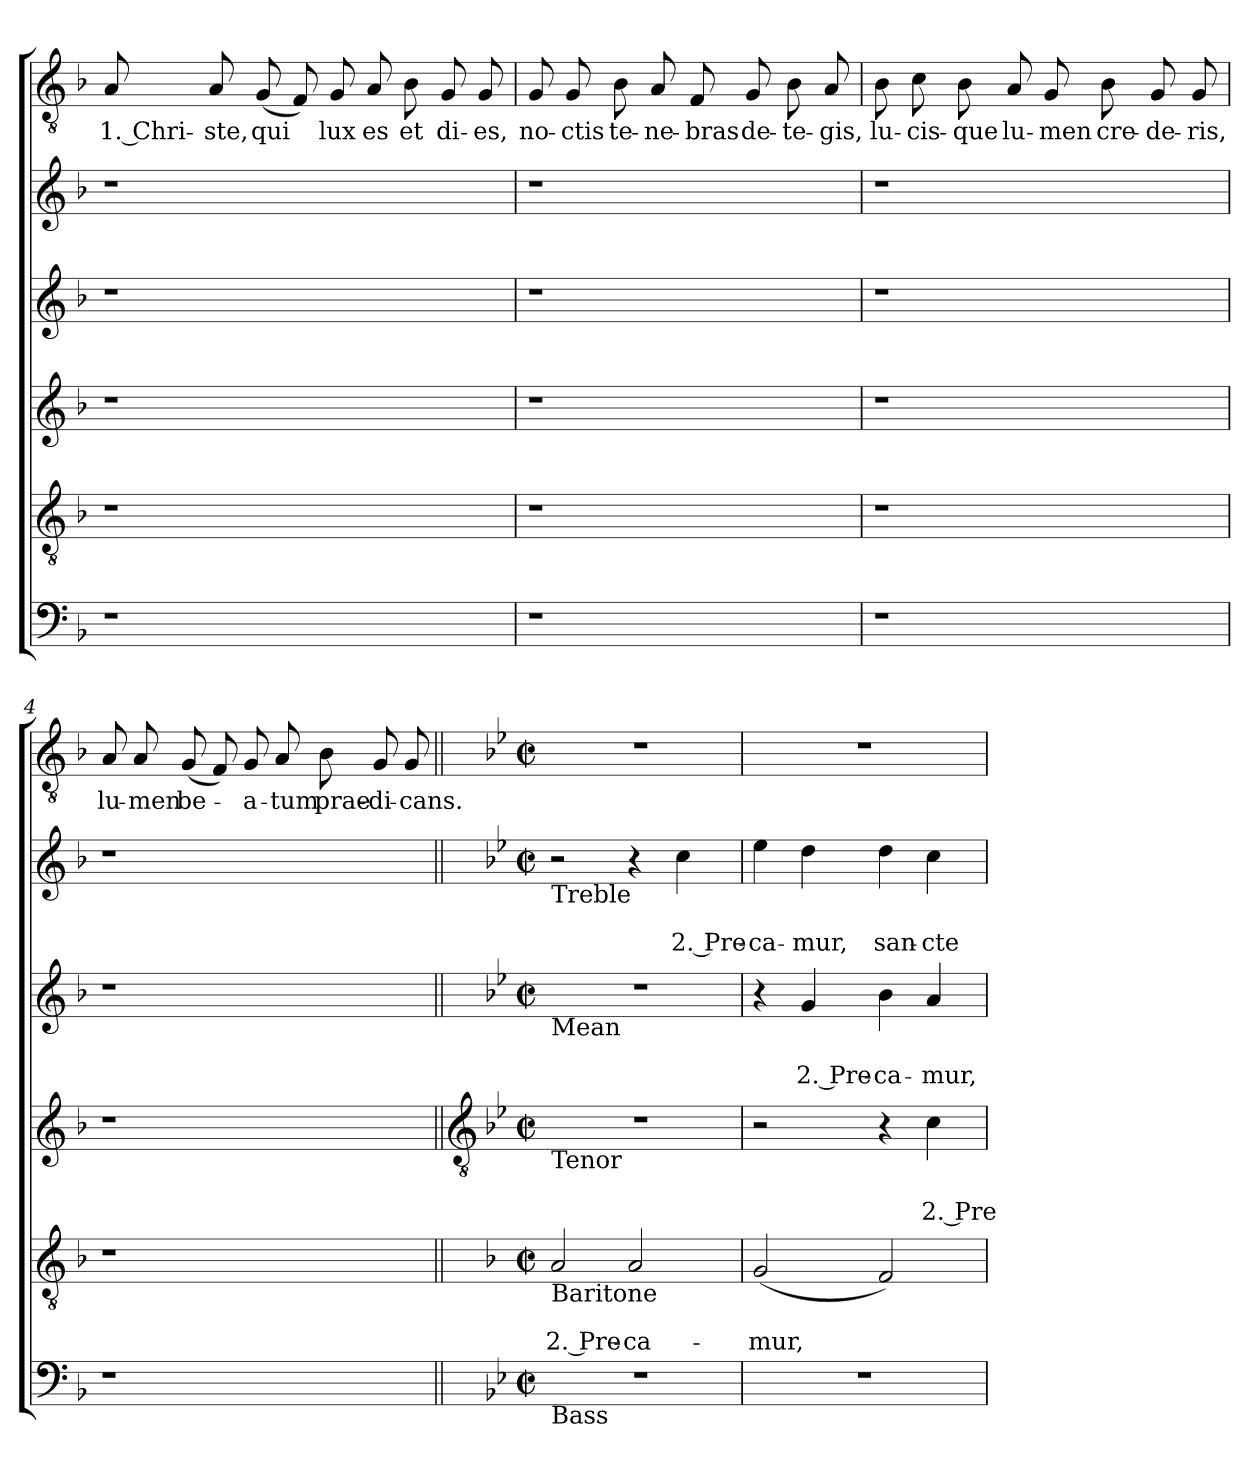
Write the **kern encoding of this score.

**kern	**kern	**text	**text	**kern	**text	**text	**kern	**text	**text	**kern	**text	**text	**kern	**text
*part6	*part5	*part5	*part5	*part4	*part4	*part4	*part3	*part3	*part3	*part2	*part2	*part2	*part1	*part1
*staff6	*staff5	*staff5	*staff5	*staff4	*staff4	*staff4	*staff3	*staff3	*staff3	*staff2	*staff2	*staff2	*staff1	*staff1
*clefF4	*clefGv2	*	*	*clefG2	*	*	*clefG2	*	*	*clefG2	*	*	*clefGv2	*
*k[b-]	*k[b-]	*	*	*k[b-]	*	*	*k[b-]	*	*	*k[b-]	*	*	*k[b-]	*
*d:	*d:	*	*	*d:	*	*	*d:	*	*	*d:	*	*	*d:	*
=1	=1	=1	=1	=1	=1	=1	=1	=1	=1	=1	=1	=1	=1	=1
!	!	!	!	!	!	!	!	!	!	!	!	!	!	!LO:LY:b
1r	1r	.	.	1r	.	.	1r	.	.	1r	.	.	8A	1. Chri-
!	!	!	!	!	!	!	!	!	!	!	!	!	!	!LO:LY:b
.	.	.	.	.	.	.	.	.	.	.	.	.	8A	-ste,
!	!	!	!	!	!	!	!	!	!	!	!	!	!	!LO:LY:b
.	.	.	.	.	.	.	.	.	.	.	.	.	(<8G	qui
.	.	.	.	.	.	.	.	.	.	.	.	.	8F)	.
!	!	!	!	!	!	!	!	!	!	!	!	!	!	!LO:LY:b
.	.	.	.	.	.	.	.	.	.	.	.	.	8G	lux
!	!	!	!	!	!	!	!	!	!	!	!	!	!	!LO:LY:b
.	.	.	.	.	.	.	.	.	.	.	.	.	8A	es
!	!	!	!	!	!	!	!	!	!	!	!	!	!	!LO:LY:b
.	.	.	.	.	.	.	.	.	.	.	.	.	8B-	et
!	!	!	!	!	!	!	!	!	!	!	!	!	!	!LO:LY:b
.	.	.	.	.	.	.	.	.	.	.	.	.	8G	di-
!	!	!	!	!	!	!	!	!	!	!	!	!	!	!LO:LY:b
8ryy	8ryy	.	.	8ryy	.	.	8ryy	.	.	8ryy	.	.	8G	-es,
=2	=2	=2	=2	=2	=2	=2	=2	=2	=2	=2	=2	=2	=2	=2
!	!	!	!	!	!	!	!	!	!	!	!	!	!	!LO:LY:b
1r	1r	.	.	1r	.	.	1r	.	.	1r	.	.	8G	no-
!	!	!	!	!	!	!	!	!	!	!	!	!	!	!LO:LY:b
.	.	.	.	.	.	.	.	.	.	.	.	.	8G	-ctis
!	!	!	!	!	!	!	!	!	!	!	!	!	!	!LO:LY:b
.	.	.	.	.	.	.	.	.	.	.	.	.	8B-	te-
!	!	!	!	!	!	!	!	!	!	!	!	!	!	!LO:LY:b
.	.	.	.	.	.	.	.	.	.	.	.	.	8A	-ne-
!	!	!	!	!	!	!	!	!	!	!	!	!	!	!LO:LY:b
.	.	.	.	.	.	.	.	.	.	.	.	.	8F	-bras
!	!	!	!	!	!	!	!	!	!	!	!	!	!	!LO:LY:b
.	.	.	.	.	.	.	.	.	.	.	.	.	8G	de-
!	!	!	!	!	!	!	!	!	!	!	!	!	!	!LO:LY:b
.	.	.	.	.	.	.	.	.	.	.	.	.	8B-	-te-
!	!	!	!	!	!	!	!	!	!	!	!	!	!	!LO:LY:b
.	.	.	.	.	.	.	.	.	.	.	.	.	8A	-gis,
!!LO:LB:g=z
=3	=3	=3	=3	=3	=3	=3	=3	=3	=3	=3	=3	=3	=3	=3
!	!	!	!	!	!	!	!	!	!	!	!	!	!	!LO:LY:b
1r	1r	.	.	1r	.	.	1r	.	.	1r	.	.	8B-	lu-
!	!	!	!	!	!	!	!	!	!	!	!	!	!	!LO:LY:b
.	.	.	.	.	.	.	.	.	.	.	.	.	8c	-cis-
!	!	!	!	!	!	!	!	!	!	!	!	!	!	!LO:LY:b
.	.	.	.	.	.	.	.	.	.	.	.	.	8B-	-que
!	!	!	!	!	!	!	!	!	!	!	!	!	!	!LO:LY:b
.	.	.	.	.	.	.	.	.	.	.	.	.	8A	lu-
!	!	!	!	!	!	!	!	!	!	!	!	!	!	!LO:LY:b
.	.	.	.	.	.	.	.	.	.	.	.	.	8G	-men
!	!	!	!	!	!	!	!	!	!	!	!	!	!	!LO:LY:b
.	.	.	.	.	.	.	.	.	.	.	.	.	8B-	cre-
!	!	!	!	!	!	!	!	!	!	!	!	!	!	!LO:LY:b
.	.	.	.	.	.	.	.	.	.	.	.	.	8G	-de-
!	!	!	!	!	!	!	!	!	!	!	!	!	!	!LO:LY:b
.	.	.	.	.	.	.	.	.	.	.	.	.	8G	-ris,
=4	=4	=4	=4	=4	=4	=4	=4	=4	=4	=4	=4	=4	=4	=4
!	!	!	!	!	!	!	!	!	!	!	!	!	!	!LO:LY:b
1r	1r	.	.	1r	.	.	1r	.	.	1r	.	.	8A	lu-
!	!	!	!	!	!	!	!	!	!	!	!	!	!	!LO:LY:b
.	.	.	.	.	.	.	.	.	.	.	.	.	8A	-men
!	!	!	!	!	!	!	!	!	!	!	!	!	!	!LO:LY:b
.	.	.	.	.	.	.	.	.	.	.	.	.	(<8G	be-
.	.	.	.	.	.	.	.	.	.	.	.	.	8F)	.
!	!	!	!	!	!	!	!	!	!	!	!	!	!	!LO:LY:b
.	.	.	.	.	.	.	.	.	.	.	.	.	8G	-a-
!	!	!	!	!	!	!	!	!	!	!	!	!	!	!LO:LY:b
.	.	.	.	.	.	.	.	.	.	.	.	.	8A	-tum
!	!	!	!	!	!	!	!	!	!	!	!	!	!	!LO:LY:b
.	.	.	.	.	.	.	.	.	.	.	.	.	8B-	prae-
!	!	!	!	!	!	!	!	!	!	!	!	!	!	!LO:LY:b
.	.	.	.	.	.	.	.	.	.	.	.	.	8G	-di-
!	!	!	!	!	!	!	!	!	!	!	!	!	!	!LO:LY:b
8ryy	8ryy	.	.	8ryy	.	.	8ryy	.	.	8ryy	.	.	8G	-cans.
!!LO:LB:g=z
=5||	=5||	=5||	=5||	=5||	=5||	=5||	=5||	=5||	=5||	=5||	=5||	=5||	=5||	=5||
*	*	*	*	*clefGv2	*	*	*	*	*	*	*	*	*	*
*k[b-e-]	*	*	*	*k[b-e-]	*	*	*k[b-e-]	*	*	*k[b-e-]	*	*	*k[b-e-]	*
*g:	*	*	*	*g:	*	*	*g:	*	*	*g:	*	*	*g:	*
*M2/2	*M2/2	*	*	*M2/2	*	*	*M2/2	*	*	*M2/2	*	*	*M2/2	*
*met(c|)	*met(c|)	*	*	*met(c|)	*	*	*met(c|)	*	*	*met(c|)	*	*	*met(c|)	*
!	!	!	!	!	!	!	!	!	!	!LO:TX:b:t=Treble	!	!	!	!
!	!	!	!	!	!	!	!LO:TX:b:t=Mean	!	!	!	!	!	!	!
!	!	!	!	!LO:TX:b:t=Tenor	!	!	!	!	!	!	!	!	!	!
!	!LO:TX:b:t=Baritone	!	!	!	!	!	!	!	!	!	!	!	!	!
!LO:TX:b:t=Bass	!	!	!	!	!	!	!	!	!	!	!	!	!	!
!	!	!	!LO:LY:b	!	!	!	!	!	!	!	!	!	!	!
1r	2A/	.	2. Pre-	1r	.	.	1r	.	.	2r	.	.	1r	.
!	!	!	!LO:LY:b	!	!	!	!	!	!	!	!	!	!	!
.	2A/	.	-ca-	.	.	.	.	.	.	4r	.	.	.	.
!	!	!	!	!	!	!	!	!	!	!	!	!LO:LY:b	!	!
.	.	.	.	.	.	.	.	.	.	4cc\	.	2. Pre-	.	.
=6	=6	=6	=6	=6	=6	=6	=6	=6	=6	=6	=6	=6	=6	=6
!	!	!	!LO:LY:b	!	!	!	!	!	!	!	!	!LO:LY:b	!	!
1r	(<2G/	.	-mur,	2r	.	.	4r	.	.	4ee-\	.	-ca-	1r	.
!	!	!	!	!	!	!	!	!	!LO:LY:b	!	!	!LO:LY:b	!	!
.	.	.	.	.	.	.	4g/	.	2. Pre-	4dd\	.	-mur,	.	.
!	!	!	!	!	!	!	!	!	!LO:LY:b	!	!	!LO:LY:b	!	!
.	2F/)	.	.	4r	.	.	4b-\	.	-ca-	4dd\	.	san-	.	.
!	!	!	!	!	!	!LO:LY:b	!	!	!LO:LY:b	!	!	!LO:LY:b	!	!
.	.	.	.	4c\	.	2. Pre-	4a/	.	-mur,	4cc\	.	-cte	.	.
=	=	=	=	=	=	=	=	=	=	=	=	=	=	=
*-	*-	*-	*-	*-	*-	*-	*-	*-	*-	*-	*-	*-	*-	*-
